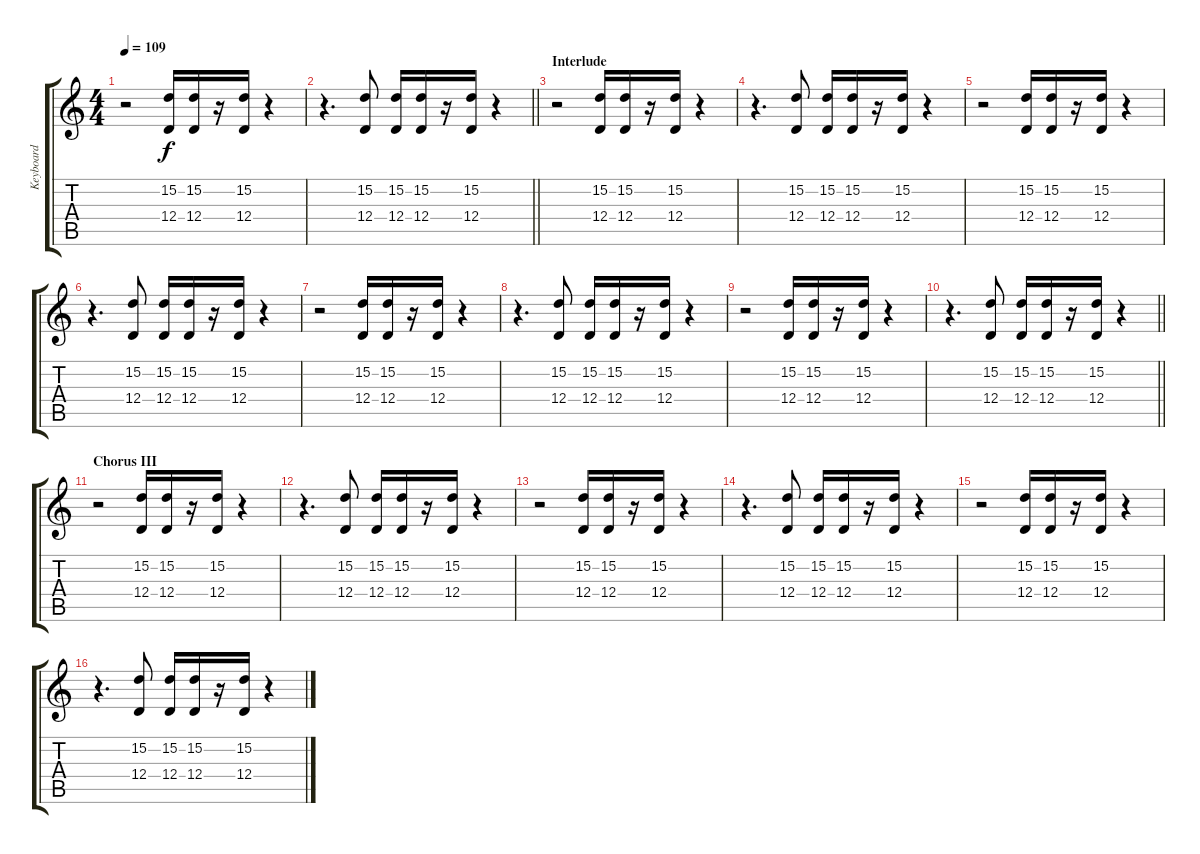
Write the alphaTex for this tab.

\track ("Keyboard" "Keyboard") {instrument electricpiano2}
\staff {score tabs}
\tuning (E4 B3 G3 D3 A2 D2) {hide}
\ts (4 4)
\tempo 109
\clef g2
\ks c
r.2{dy f} (15.2 12.4).16 (15.2 12.4).16 r.16 (15.2 12.4).16 r.4 |
\barLineRight lightlight
r.4{d} (15.2 12.4).8 (15.2 12.4).16 (15.2 12.4).16 r.16 (15.2 12.4).16 r.4 |
\section ("" "Interlude")
r.2 (15.2 12.4).16 (15.2 12.4).16 r.16 (15.2 12.4).16 r.4 |
r.4{d} (15.2 12.4).8 (15.2 12.4).16 (15.2 12.4).16 r.16 (15.2 12.4).16 r.4 |
r.2 (15.2 12.4).16 (15.2 12.4).16 r.16 (15.2 12.4).16 r.4 |
r.4{d} (15.2 12.4).8 (15.2 12.4).16 (15.2 12.4).16 r.16 (15.2 12.4).16 r.4 |
r.2 (15.2 12.4).16 (15.2 12.4).16 r.16 (15.2 12.4).16 r.4 |
r.4{d} (15.2 12.4).8 (15.2 12.4).16 (15.2 12.4).16 r.16 (15.2 12.4).16 r.4 |
r.2 (15.2 12.4).16 (15.2 12.4).16 r.16 (15.2 12.4).16 r.4 |
\barLineRight lightlight
r.4{d} (15.2 12.4).8 (15.2 12.4).16 (15.2 12.4).16 r.16 (15.2 12.4).16 r.4 |
\section ("" "Chorus III")
r.2 (15.2 12.4).16 (15.2 12.4).16 r.16 (15.2 12.4).16 r.4 |
r.4{d} (15.2 12.4).8 (15.2 12.4).16 (15.2 12.4).16 r.16 (15.2 12.4).16 r.4 |
r.2 (15.2 12.4).16 (15.2 12.4).16 r.16 (15.2 12.4).16 r.4 |
r.4{d} (15.2 12.4).8 (15.2 12.4).16 (15.2 12.4).16 r.16 (15.2 12.4).16 r.4 |
r.2 (15.2 12.4).16 (15.2 12.4).16 r.16 (15.2 12.4).16 r.4 |
r.4{d} (15.2 12.4).8 (15.2 12.4).16 (15.2 12.4).16 r.16 (15.2 12.4).16 r.4
